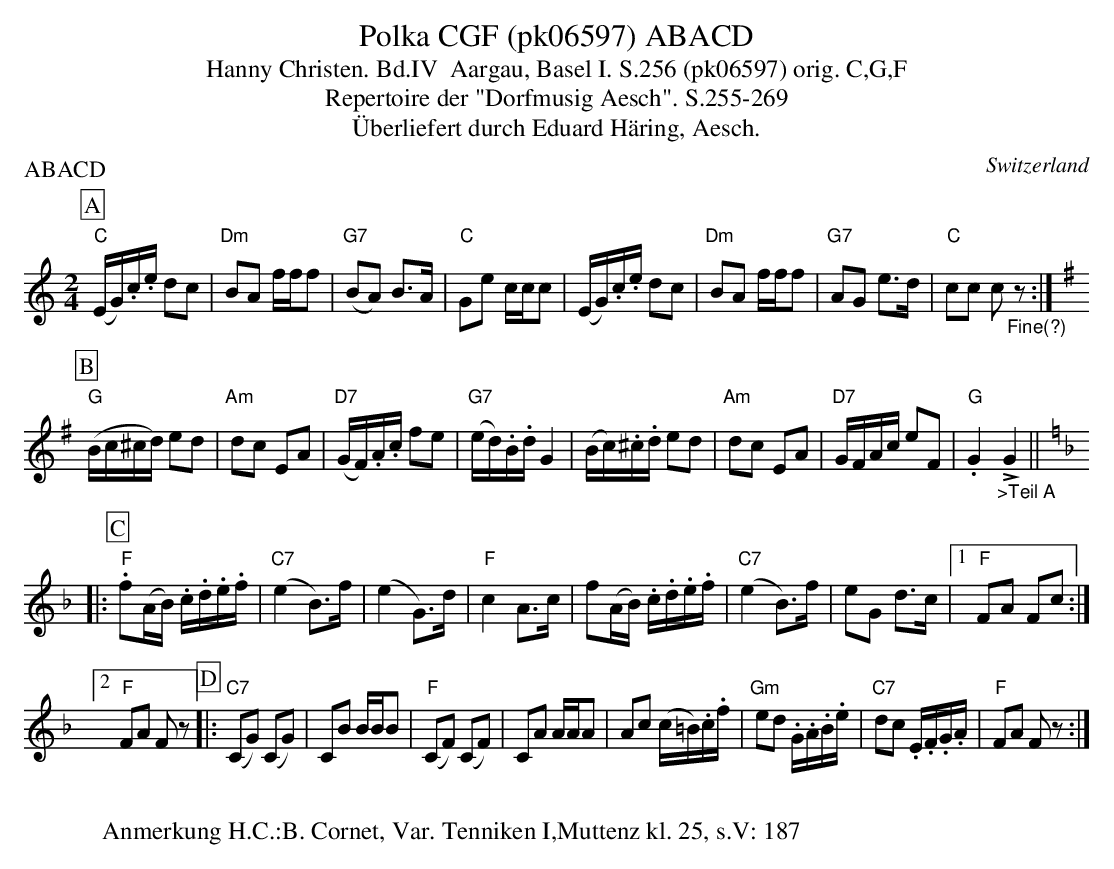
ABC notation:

X:1
T:Polka CGF (pk06597) ABACD
T:Hanny Christen. Bd.IV  Aargau, Basel I. S.256 (pk06597) orig. C,G,F
T: Repertoire der "Dorfmusig Aesch". S.255-269
T:Überliefert durch Eduard Häring, Aesch.
P:ABACD
M:2/4
L:1/16
O:Switzerland
K:C major
[P:A] ("C"EG).c.e d2c2 | "Dm"B2A2 fff2 | ("G7"B2A2) B3A | "C"G2e2 ccc2 | (EG).c.e d2c2 | "Dm"B2A2 fff2 | "G7"A2G2 e3d | "C"c2c2 c2"_Fine(?)"z2 :| [P:B] [K:G]
("G"Bc^cd) e2d2 | "Am"d2c2 E2A2 | ("D7"GF).A.c f2e2 | ("G7"ed).B.d G4 | (Bc).^c.d  e2d2 | "Am"d2c2 E2A2 | "D7"GFAc e2F2 | "G".G4"_>Teil A"!>!G4 || [P:C] [K:F]
|: "F".f2(AB) .c.d.e.f | ("C7"e4B3)f | (e4G3)d | "F"c4 A3c |  f2(AB) .c.d.e.f | ("C7"e4B3)f | e2G2 d3c |1 "F"F2A2 F2c2 :|2
"F"F2A2 F2z2 [P:D] |: ("C7"C2G2)  (C2G2) | C2B2 BBB2 | ("F"C2F2) (C2F2) | C2A2 AAA2 | A2c2 (c=B).c.f | "Gm"e2d2 .G.A.B.e | "C7"d2c2 .E.F.G.A | "F"F2A2 F2z2 :|
W:
W:Anmerkung H.C.:B. Cornet, Var. Tenniken I,Muttenz kl. 25, s.V: 187
